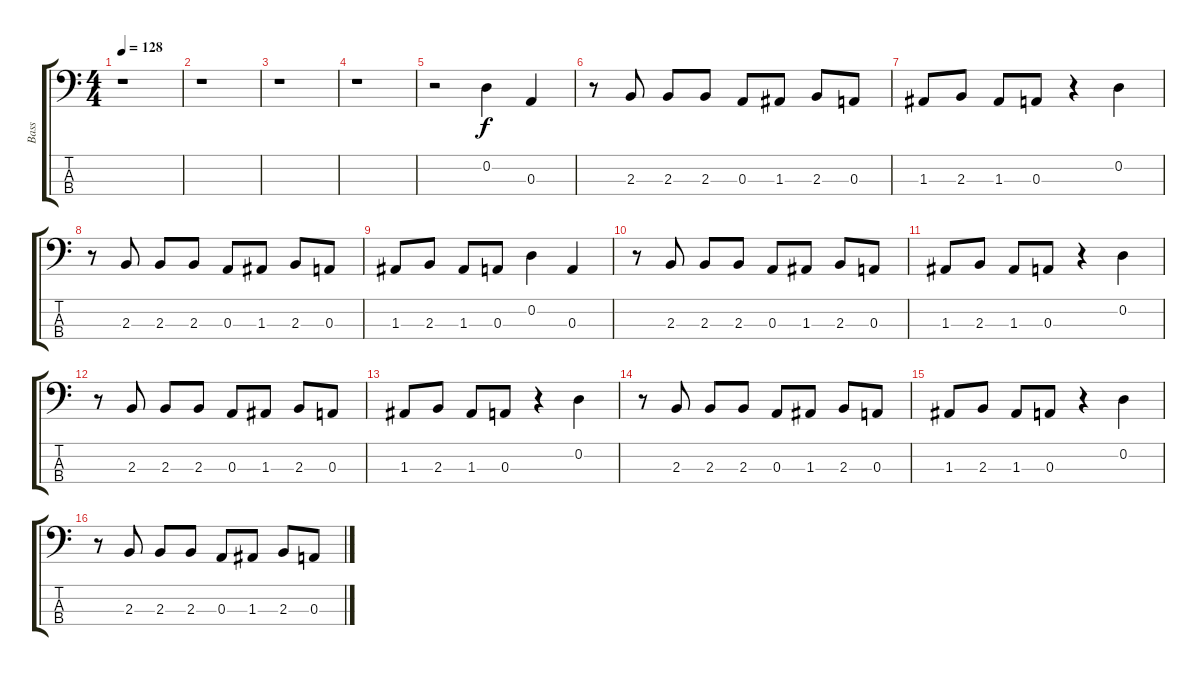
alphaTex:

\track ("Bass" "Bass") {instrument electricbasspick}
\staff {score tabs}
\tuning (G2 D2 A1 E1) {hide}
\ts (4 4)
\tempo 128
\clef f4
\ks c
r.1{dy f instrument electricbasspick} |
r.1 |
r.1 |
r.1 |
r.2 0.2.4 0.3.4 |
r.8 2.3.8 2.3.8 2.3.8 0.3.8 1.3.8 2.3.8 0.3.8 |
1.3.8 2.3.8 1.3.8 0.3.8 r.4 0.2.4 |
r.8 2.3.8 2.3.8 2.3.8 0.3.8 1.3.8 2.3.8 0.3.8 |
1.3.8 2.3.8 1.3.8 0.3.8 0.2.4 0.3.4 |
r.8 2.3.8 2.3.8 2.3.8 0.3.8 1.3.8 2.3.8 0.3.8 |
1.3.8 2.3.8 1.3.8 0.3.8 r.4 0.2.4 |
r.8 2.3.8 2.3.8 2.3.8 0.3.8 1.3.8 2.3.8 0.3.8 |
1.3.8 2.3.8 1.3.8 0.3.8 r.4 0.2.4 |
r.8 2.3.8 2.3.8 2.3.8 0.3.8 1.3.8 2.3.8 0.3.8 |
1.3.8 2.3.8 1.3.8 0.3.8 r.4 0.2.4 |
r.8 2.3.8 2.3.8 2.3.8 0.3.8 1.3.8 2.3.8 0.3.8
